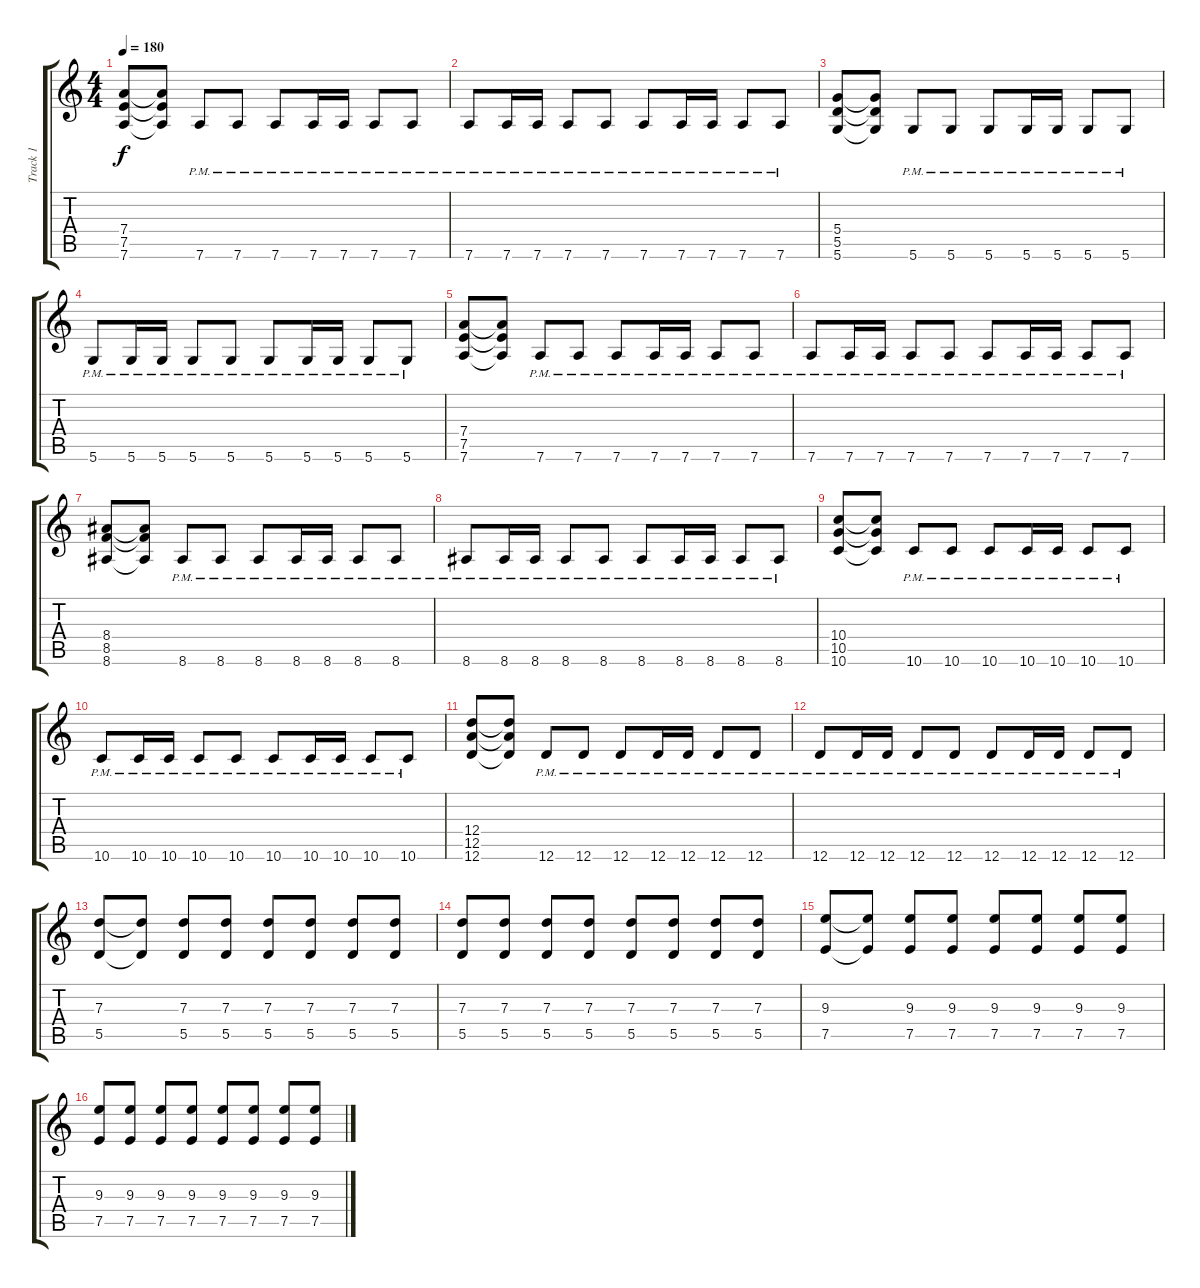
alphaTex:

\track ("Track 1" "Track 1") {instrument distortionguitar}
\staff {score tabs}
\tuning (E4 B3 G3 D3 A2 D2) {hide}
\ts (4 4)
\tempo 180
\clef g2
\ks c
(7.4 7.5 7.6).8{dy f} (7.4{t} 7.5{t} 7.6{t}).8 7.6{pm}.8 7.6{pm}.8 7.6{pm}.8 7.6{pm}.16 7.6{pm}.16 7.6{pm}.8 7.6{pm}.8 |
7.6{pm}.8 7.6{pm}.16 7.6{pm}.16 7.6{pm}.8 7.6{pm}.8 7.6{pm}.8 7.6{pm}.16 7.6{pm}.16 7.6{pm}.8 7.6{pm}.8 |
(5.4 5.5 5.6).8 (5.4{t} 5.5{t} 5.6{t}).8 5.6{pm}.8 5.6{pm}.8 5.6{pm}.8 5.6{pm}.16 5.6{pm}.16 5.6{pm}.8 5.6{pm}.8 |
5.6{pm}.8 5.6{pm}.16 5.6{pm}.16 5.6{pm}.8 5.6{pm}.8 5.6{pm}.8 5.6{pm}.16 5.6{pm}.16 5.6{pm}.8 5.6{pm}.8 |
(7.4 7.5 7.6).8 (7.4{t} 7.5{t} 7.6{t}).8 7.6{pm}.8 7.6{pm}.8 7.6{pm}.8 7.6{pm}.16 7.6{pm}.16 7.6{pm}.8 7.6{pm}.8 |
7.6{pm}.8 7.6{pm}.16 7.6{pm}.16 7.6{pm}.8 7.6{pm}.8 7.6{pm}.8 7.6{pm}.16 7.6{pm}.16 7.6{pm}.8 7.6{pm}.8 |
(8.4 8.5 8.6).8 (8.4{t} 8.5{t} 8.6{t}).8 8.6{pm}.8 8.6{pm}.8 8.6{pm}.8 8.6{pm}.16 8.6{pm}.16 8.6{pm}.8 8.6{pm}.8 |
8.6{pm}.8 8.6{pm}.16 8.6{pm}.16 8.6{pm}.8 8.6{pm}.8 8.6{pm}.8 8.6{pm}.16 8.6{pm}.16 8.6{pm}.8 8.6{pm}.8 |
(10.4 10.5 10.6).8 (10.4{t} 10.5{t} 10.6{t}).8 10.6{pm}.8 10.6{pm}.8 10.6{pm}.8 10.6{pm}.16 10.6{pm}.16 10.6{pm}.8 10.6{pm}.8 |
10.6{pm}.8 10.6{pm}.16 10.6{pm}.16 10.6{pm}.8 10.6{pm}.8 10.6{pm}.8 10.6{pm}.16 10.6{pm}.16 10.6{pm}.8 10.6{pm}.8 |
(12.4 12.5 12.6).8 (12.4{t} 12.5{t} 12.6{t}).8 12.6{pm}.8 12.6{pm}.8 12.6{pm}.8 12.6{pm}.16 12.6{pm}.16 12.6{pm}.8 12.6{pm}.8 |
12.6{pm}.8 12.6{pm}.16 12.6{pm}.16 12.6{pm}.8 12.6{pm}.8 12.6{pm}.8 12.6{pm}.16 12.6{pm}.16 12.6{pm}.8 12.6{pm}.8 |
(7.3 5.5).8 (7.3{t} 5.5{t}).8 (7.3 5.5).8 (7.3 5.5).8 (7.3 5.5).8 (7.3 5.5).8 (7.3 5.5).8 (7.3 5.5).8 |
(7.3 5.5).8 (7.3 5.5).8 (7.3 5.5).8 (7.3 5.5).8 (7.3 5.5).8 (7.3 5.5).8 (7.3 5.5).8 (7.3 5.5).8 |
(9.3 7.5).8 (9.3{t} 7.5{t}).8 (9.3 7.5).8 (9.3 7.5).8 (9.3 7.5).8 (9.3 7.5).8 (9.3 7.5).8 (9.3 7.5).8 |
(9.3 7.5).8 (9.3 7.5).8 (9.3 7.5).8 (9.3 7.5).8 (9.3 7.5).8 (9.3 7.5).8 (9.3 7.5).8 (9.3 7.5).8
